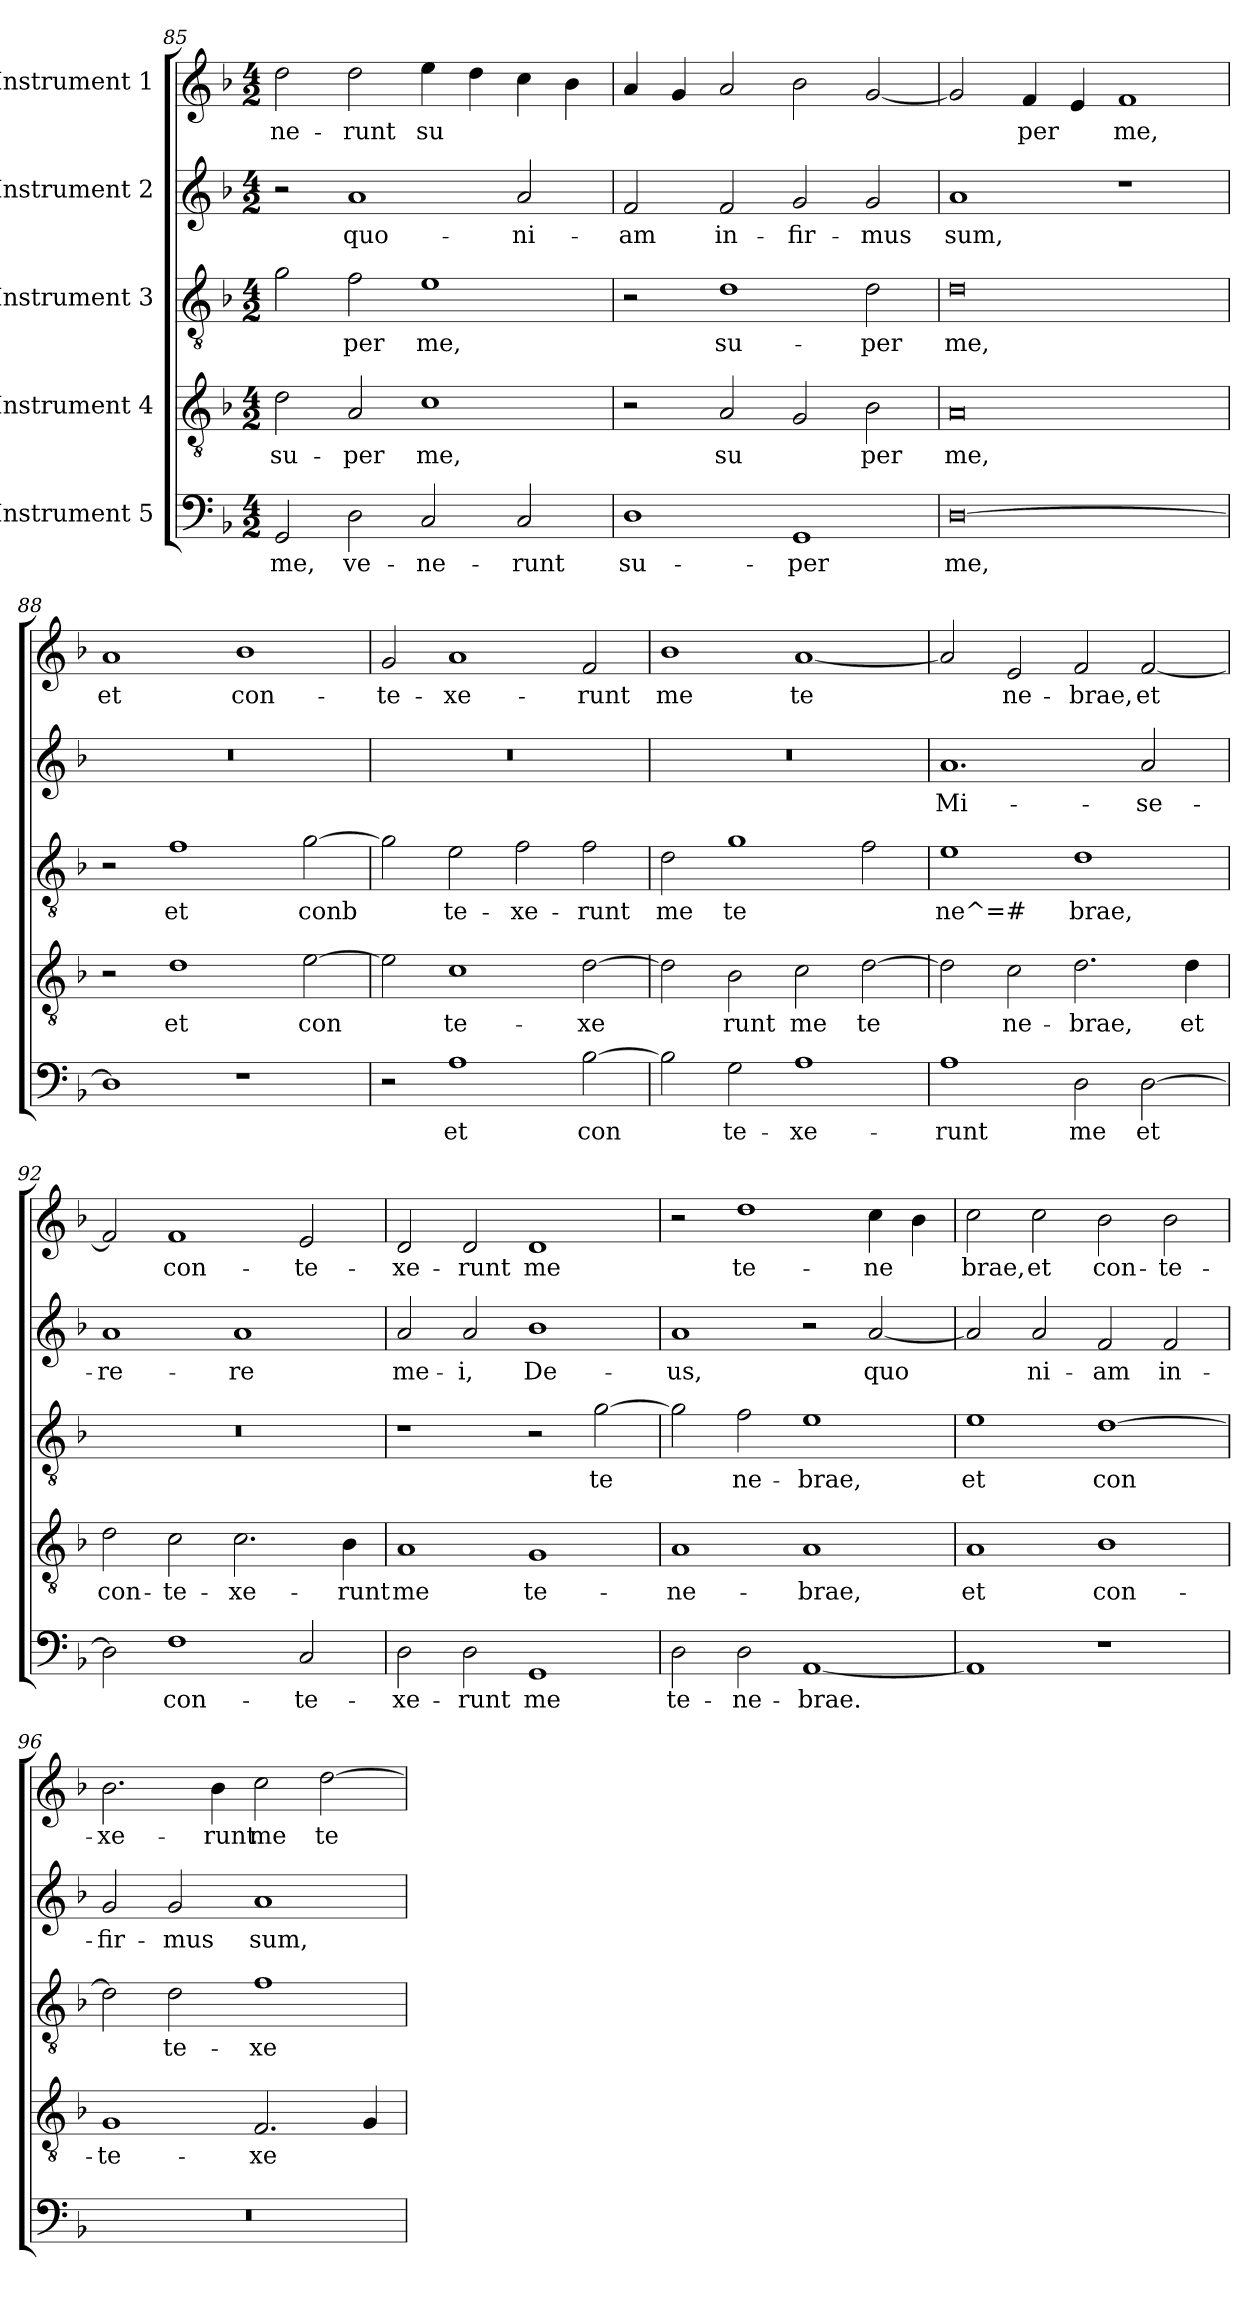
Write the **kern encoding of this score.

**kern	**text	**kern	**text	**kern	**text	**kern	**text	**kern	**text
*part5	*part5	*part4	*part4	*part3	*part3	*part2	*part2	*part1	*part1
*staff5	*staff5	*staff4	*staff4	*staff3	*staff3	*staff2	*staff2	*staff1	*staff1
*I"Instrument 5	*	*I"Instrument 4	*	*I"Instrument 3	*	*I"Instrument 2	*	*I"Instrument 1	*
!!LO:PB:g=z
*clefF4	*	*clefGv2	*	*clefGv2	*	*clefG2	*	*clefG2	*
*k[b-]	*	*k[b-]	*	*k[b-]	*	*k[b-]	*	*k[b-]	*
*F:	*	*F:	*	*F:	*	*F:	*	*F:	*
*M4/2	*	*M4/2	*	*M4/2	*	*M4/2	*	*M4/2	*
=85	=85	=85	=85	=85	=85	=85	=85	=85	=85
!	!LO:LY:b:cj	!	!LO:LY:b:cj	!	!LO:LY:b:cj	!	!	!	!LO:LY:b:cj
2GG/	me,	2d\	su-	2g\	--	2r	.	2dd\	-ne-
!	!LO:LY:b:cj	!	!LO:LY:b:cj	!	!LO:LY:b:cj	!	!LO:LY:b:cj	!	!LO:LY:b:cj
2D\	ve-	2A/	-per	2f\	-per	1a	quo-	2dd\	-runt
!	!LO:LY:b:cj	!	!LO:LY:b:cj	!	!LO:LY:b:cj	!	!	!	!LO:LY:b:cj
2C/	-ne-	1c	me,	1e	me,	.	.	4ee\	su-
!	!	!	!	!	!	!	!	!	!LO:LY:b:cj
.	.	.	.	.	.	.	.	4dd\	--
!	!LO:LY:b:cj	!	!	!	!	!	!LO:LY:b:cj	!	!LO:LY:b:cj
2C/	-runt	.	.	.	.	2a/	-ni-	4cc\	--
!	!	!	!	!	!	!	!	!	!LO:LY:b:cj
.	.	.	.	.	.	.	.	4b-\	--
=86	=86	=86	=86	=86	=86	=86	=86	=86	=86
!	!LO:LY:b:cj	!	!	!	!	!	!LO:LY:b:cj	!	!LO:LY:b:cj
1D	su-	2r	.	2r	.	2f/	-am	4a/	--
!	!	!	!	!	!	!	!	!	!LO:LY:b:cj
.	.	.	.	.	.	.	.	4g/	--
!	!	!	!LO:LY:b:cj	!	!LO:LY:b:cj	!	!LO:LY:b:cj	!	!LO:LY:b:cj
.	.	2A/	su-	1d	su-	2f/	in-	2a/	--
!	!LO:LY:b:cj	!	!LO:LY:b:cj	!	!	!	!LO:LY:b:cj	!	!LO:LY:b:cj
1GG	-per	2G/	--	.	.	2g/	-fir-	2b-\	--
!	!	!	!LO:LY:b:cj	!	!LO:LY:b:cj	!	!LO:LY:b:cj	!	!LO:LY:b:cj
.	.	2B-\	-per	2d\	-per	2g/	-mus	[<2g/	--
=87	=87	=87	=87	=87	=87	=87	=87	=87	=87
!	!LO:LY:b:cj	!	!LO:LY:b:cj	!	!LO:LY:b:cj	!	!LO:LY:b:cj	!	!LO:LY:b:cj
[>0D	me,	0A	me,	0d	me,	1a	sum,	2g/]	--
!	!	!	!	!	!	!	!	!	!LO:LY:b:cj
.	.	.	.	.	.	.	.	4f/	-per
!	!	!	!	!	!	!	!	!	!LO:LY:b:cj
.	.	.	.	.	.	.	.	4e/	.
!	!	!	!	!	!	!	!	!	!LO:LY:b:cj
.	.	.	.	.	.	1r	.	1f	me,
=88	=88	=88	=88	=88	=88	=88	=88	=88	=88
!	!LO:LY:b:cj	!	!	!	!	!	!	!	!LO:LY:b:cj
1D]	.	2r	.	2r	.	0r	.	1a	et
!	!	!	!LO:LY:b:cj	!	!LO:LY:b:cj	!	!	!	!
.	.	1d	et	1f	et	.	.	.	.
!	!	!	!	!	!	!	!	!	!LO:LY:b:cj
1r	.	.	.	.	.	.	.	1b-	con-
!	!	!	!LO:LY:b:cj	!	!LO:LY:b:cj	!	!	!	!
.	.	[>2e\	con-	[>2g\	conb-	.	.	.	.
=89	=89	=89	=89	=89	=89	=89	=89	=89	=89
!	!	!	!LO:LY:b:cj	!	!LO:LY:b:cj	!	!	!	!LO:LY:b:cj
2r	.	2e\]	--	2g\]	--	0r	.	2g/	-te-
!	!LO:LY:b:cj	!	!LO:LY:b:cj	!	!LO:LY:b:cj	!	!	!	!LO:LY:b:cj
1A	et	1c	-te-	2e\	-te-	.	.	1a	-xe-
!	!	!	!	!	!LO:LY:b:cj	!	!	!	!
.	.	.	.	2f\	-xe-	.	.	.	.
!	!LO:LY:b:cj	!	!LO:LY:b:cj	!	!LO:LY:b:cj	!	!	!	!LO:LY:b:cj
[>2B-\	con-	[>2d\	-xe-	2f\	-runt	.	.	2f/	-runt
=90	=90	=90	=90	=90	=90	=90	=90	=90	=90
!	!LO:LY:b:cj	!	!LO:LY:b:cj	!	!LO:LY:b:cj	!	!	!	!LO:LY:b:cj
2B-\]	--	2d\]	--	2d\	me	0r	.	1b-	me
!	!LO:LY:b:cj	!	!LO:LY:b:cj	!	!LO:LY:b:cj	!	!	!	!
2G\	-te-	2B-\	-runt	1g	te-	.	.	.	.
!	!LO:LY:b:cj	!	!LO:LY:b:cj	!	!	!	!	!	!LO:LY:b:cj
1A	-xe-	2c\	me	.	.	.	.	[>1a	te-
!	!	!	!LO:LY:b:cj	!	!LO:LY:b:cj	!	!	!	!
.	.	[>2d\	te-	2f\	--	.	.	.	.
!!LO:PB:g=z
=91	=91	=91	=91	=91	=91	=91	=91	=91	=91
!	!LO:LY:b:cj	!	!LO:LY:b:cj	!	!LO:LY:b:cj	!	!LO:LY:b:cj	!	!LO:LY:b:cj
1A	-runt	2d\]	--	1e	-ne^=#	1.a	Mi-	2a/]	--
!	!	!	!LO:LY:b:cj	!	!	!	!	!	!LO:LY:b:cj
.	.	2c\	-ne-	.	.	.	.	2e/	-ne-
!	!LO:LY:b:cj	!	!LO:LY:b:cj	!	!LO:LY:b:cj	!	!	!	!LO:LY:b:cj
2D\	me	2.d\	-brae,	1d	brae,	.	.	2f/	-brae,
!	!LO:LY:b:cj	!	!	!	!	!	!LO:LY:b:cj	!	!LO:LY:b:cj
[>2D\	et	.	.	.	.	2a/	-se-	[<2f/	et
!	!	!	!LO:LY:b:cj	!	!	!	!	!	!
.	.	4d\	et	.	.	.	.	.	.
=92	=92	=92	=92	=92	=92	=92	=92	=92	=92
!	!LO:LY:b:cj	!	!LO:LY:b:cj	!	!	!	!LO:LY:b:cj	!	!LO:LY:b:cj
2D\]	.	2d\	con-	0r	.	1a	-re-	2f/]	.
!	!LO:LY:b:cj	!	!LO:LY:b:cj	!	!	!	!	!	!LO:LY:b:cj
1F	con-	2c\	-te-	.	.	.	.	1f	con-
!	!	!	!LO:LY:b:cj	!	!	!	!LO:LY:b:cj	!	!
.	.	2.c\	-xe-	.	.	1a	-re	.	.
!	!LO:LY:b:cj	!	!	!	!	!	!	!	!LO:LY:b:cj
2C/	-te-	.	.	.	.	.	.	2e/	-te-
!	!	!	!LO:LY:b:cj	!	!	!	!	!	!
.	.	4B-\	-runt	.	.	.	.	.	.
=93	=93	=93	=93	=93	=93	=93	=93	=93	=93
!	!LO:LY:b:cj	!	!LO:LY:b:cj	!	!	!	!LO:LY:b:cj	!	!LO:LY:b:cj
2D\	-xe-	1A	me	1r	.	2a/	me-	2d/	-xe-
!	!LO:LY:b:cj	!	!	!	!	!	!LO:LY:b:cj	!	!LO:LY:b:cj
2D\	-runt	.	.	.	.	2a/	-i,	2d/	-runt
!	!LO:LY:b:cj	!	!LO:LY:b:cj	!	!	!	!LO:LY:b:cj	!	!LO:LY:b:cj
1GG	me	1G	te-	2r	.	1b-	De-	1d	me
!	!	!	!	!	!LO:LY:b:cj	!	!	!	!
.	.	.	.	[>2g\	te-	.	.	.	.
=94	=94	=94	=94	=94	=94	=94	=94	=94	=94
!	!LO:LY:b:cj	!	!LO:LY:b:cj	!	!LO:LY:b:cj	!	!LO:LY:b:cj	!	!
2D\	te-	1A	-ne-	2g\]	--	1a	-us,	2r	.
!	!LO:LY:b:cj	!	!	!	!LO:LY:b:cj	!	!	!	!LO:LY:b:cj
2D\	-ne-	.	.	2f\	-ne-	.	.	1dd	te-
!	!LO:LY:b:cj	!	!LO:LY:b:cj	!	!LO:LY:b:cj	!	!	!	!
[<1AA	-brae.	1A	-brae,	1e	-brae,	2r	.	.	.
!	!	!	!	!	!	!	!LO:LY:b:cj	!	!LO:LY:b:cj
.	.	.	.	.	.	[<2a/	quo-	4cc\	-ne-
!	!	!	!	!	!	!	!	!	!LO:LY:b:cj
.	.	.	.	.	.	.	.	4b-\	--
=95	=95	=95	=95	=95	=95	=95	=95	=95	=95
!	!LO:LY:b:cj	!	!LO:LY:b:cj	!	!LO:LY:b:cj	!	!LO:LY:b:cj	!	!LO:LY:b:cj
1AA]	.	1A	et	1e	et	2a/]	--	2cc\	-brae,
!	!	!	!	!	!	!	!LO:LY:b:cj	!	!LO:LY:b:cj
.	.	.	.	.	.	2a/	-ni-	2cc\	et
!	!	!	!LO:LY:b:cj	!	!LO:LY:b:cj	!	!LO:LY:b:cj	!	!LO:LY:b:cj
1r	.	1B-	con-	[>1d	con-	2f/	-am	2b-\	con-
!	!	!	!	!	!	!	!LO:LY:b:cj	!	!LO:LY:b:cj
.	.	.	.	.	.	2f/	in-	2b-\	-te-
=96	=96	=96	=96	=96	=96	=96	=96	=96	=96
!	!	!	!LO:LY:b:cj	!	!LO:LY:b:cj	!	!LO:LY:b:cj	!	!LO:LY:b:cj
0r	.	1G	-te-	2d\]	--	2g/	-fir-	2.b-\	-xe-
!	!	!	!	!	!LO:LY:b:cj	!	!LO:LY:b:cj	!	!
.	.	.	.	2d\	-te-	2g/	-mus	.	.
!	!	!	!	!	!	!	!	!	!LO:LY:b:cj
.	.	.	.	.	.	.	.	4b-\	-runt
!	!	!	!LO:LY:b:cj	!	!LO:LY:b:cj	!	!LO:LY:b:cj	!	!LO:LY:b:cj
.	.	2.F/	-xe-	1f	-xe-	1a	sum,	2cc\	me
!	!	!	!	!	!	!	!	!	!LO:LY:b:cj
.	.	.	.	.	.	.	.	[<2dd\	te-
!	!	!	!LO:LY:b:cj	!	!	!	!	!	!
.	.	4G/	--	.	.	.	.	.	.
=	=	=	=	=	=	=	=	=	=
*-	*-	*-	*-	*-	*-	*-	*-	*-	*-
